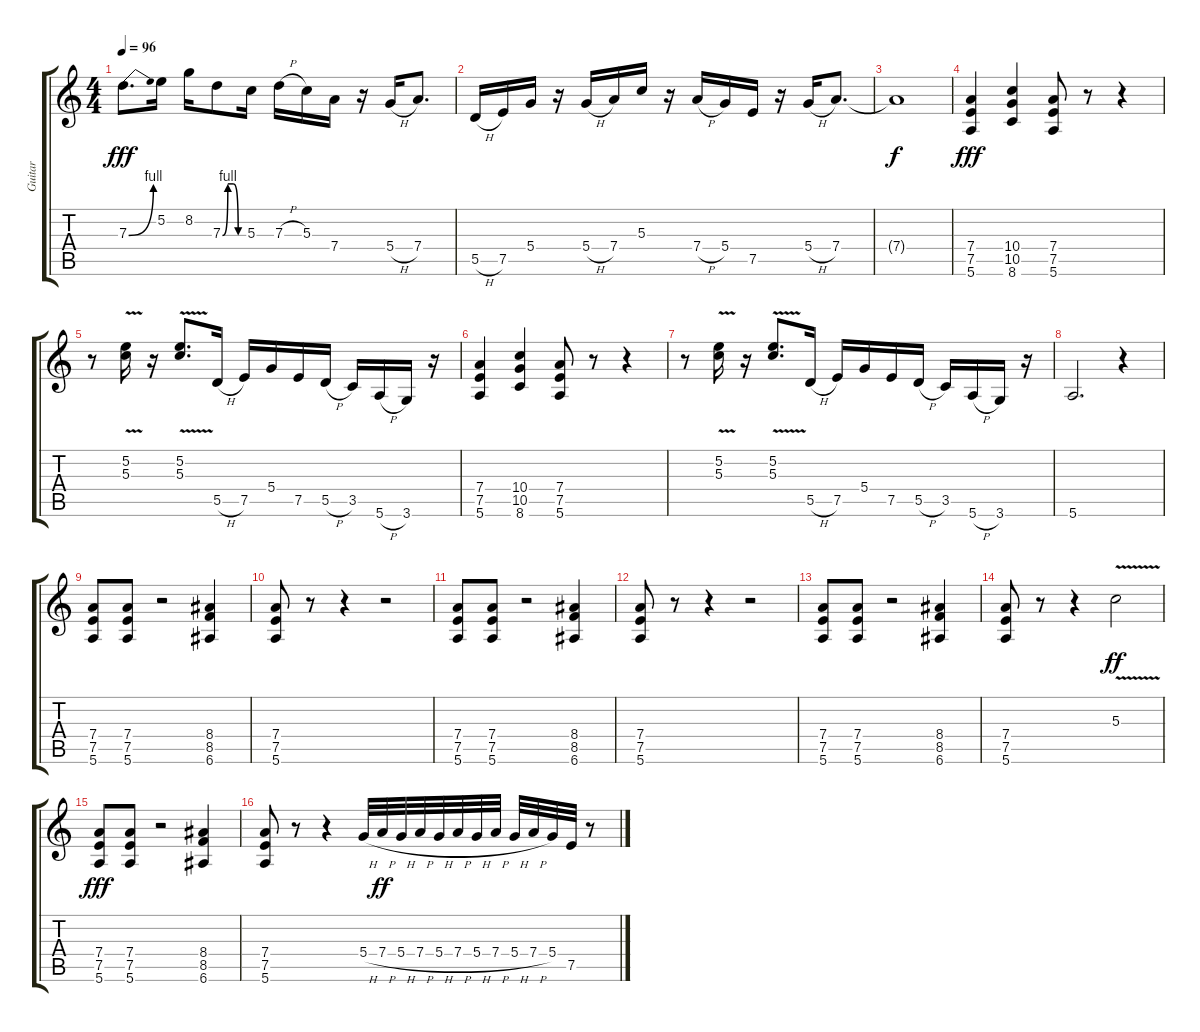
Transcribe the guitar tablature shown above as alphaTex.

\track ("Guitar" "Guitar") {instrument distortionguitar}
\staff {score tabs}
\tuning (E4 B3 G3 D3 A2 E2) {hide}
\ts (4 4)
\tempo 96
\clef g2
\ks c
7.3{be (bend 0 0 60 4)}.8{d dy fff} 5.2.16 8.2.16 7.3{be (custom 0 0 15 4 30 4 45 0 60 0)}.8 5.3.16 7.3{h}.16 5.3.16 7.4.16 r.16 5.4{h}.16 7.4.8{d} |
5.5{h}.16 7.5.16 5.4.16 r.16 5.4{h}.16 7.4.16 5.3.16 r.16 7.4{h}.16 5.4.16 7.5.16 r.16 5.4{h}.16 7.4.8{d} |
7.4{t}.1{dy f} |
(7.4 7.5 5.6).4{dy fff} (10.4 10.5 8.6).4 (7.4 7.5 5.6).8 r.8 r.4 |
r.8 (5.2{v} 5.3{v}).16 r.16 (5.2{v} 5.3{v}).8{d} 5.5{h}.16 7.5.16 5.4.16 7.5.16 5.5{h}.16 3.5.16 5.6{h}.16 3.6.16 r.16 |
(7.4 7.5 5.6).4 (10.4 10.5 8.6).4 (7.4 7.5 5.6).8 r.8 r.4 |
r.8 (5.2{v} 5.3{v}).16 r.16 (5.2{v} 5.3{v}).8{d} 5.5{h}.16 7.5.16 5.4.16 7.5.16 5.5{h}.16 3.5.16 5.6{h}.16 3.6.16 r.16 |
5.6.2{d} r.4 |
(7.4 7.5 5.6).8 (7.4 7.5 5.6).8 r.2 (8.4 8.5 6.6).4 |
(7.4 7.5 5.6).8 r.8 r.4 r.2 |
(7.4 7.5 5.6).8 (7.4 7.5 5.6).8 r.2 (8.4 8.5 6.6).4 |
(7.4 7.5 5.6).8 r.8 r.4 r.2 |
(7.4 7.5 5.6).8 (7.4 7.5 5.6).8 r.2 (8.4 8.5 6.6).4 |
(7.4 7.5 5.6).8 r.8 r.4 5.3{v}.2{dy ff} |
(7.4 7.5 5.6).8{dy fff} (7.4 7.5 5.6).8 r.2 (8.4 8.5 6.6).4 |
(7.4 7.5 5.6).8 r.8 r.4 5.4{h}.32 7.4{h}.32{dy ff} 5.4{h}.32 7.4{h}.32 5.4{h}.32 7.4{h}.32 5.4{h}.32 7.4{h}.32 5.4{h}.32 7.4{h}.32 5.4.32 7.5.32 r.8
